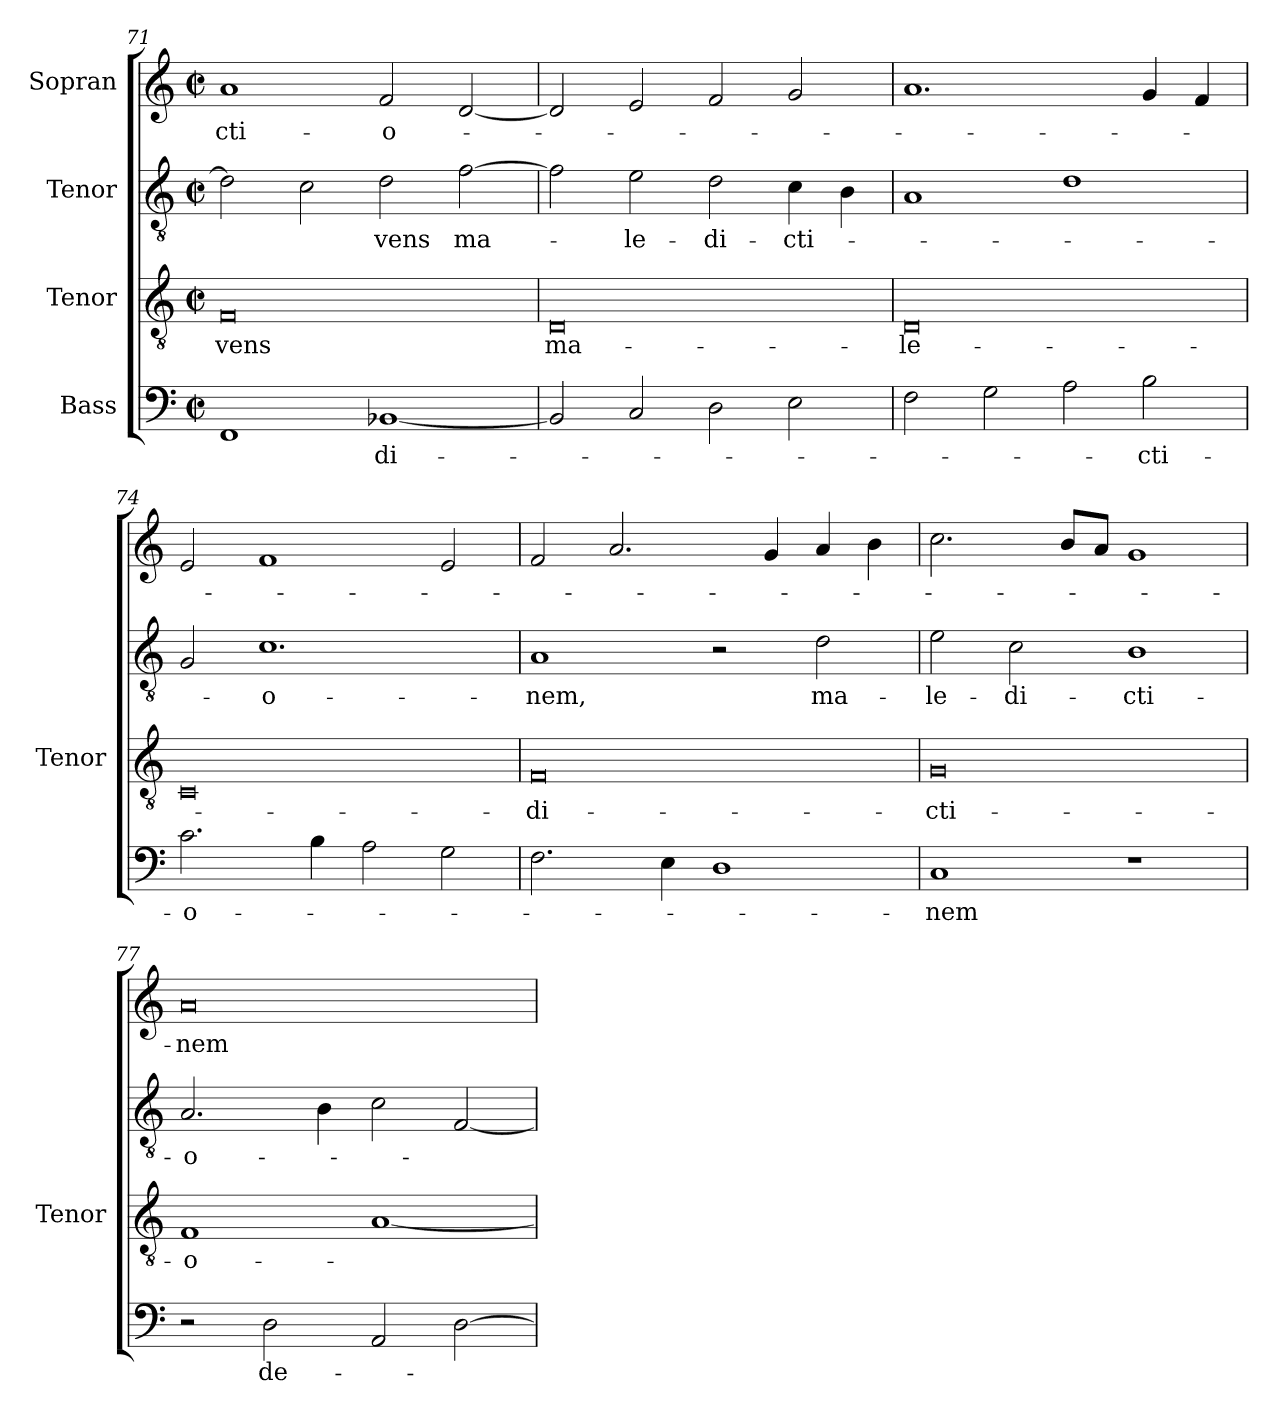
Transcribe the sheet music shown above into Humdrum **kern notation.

**kern	**text	**kern	**text	**kern	**text	**kern	**text
*part4	*part4	*part3	*part3	*part2	*part2	*part1	*part1
*staff4	*staff4	*staff3	*staff3	*staff2	*staff2	*staff1	*staff1
*I"Bass	*	*I"Tenor	*	*I"Tenor	*	*I"Sopran	*
*	*	*I'Tenor	*	*	*	*	*
!!LO:LB:g=z
*clefF4	*	*clefGv2	*	*clefGv2	*	*clefG2	*
*	*	*ITrd7c12	*	*ITrd7c12	*	*	*
*k[]	*	*k[]	*	*k[]	*	*k[]	*
*M2/2	*	*M2/2	*	*M2/2	*	*M2/2	*
*met(c|)	*	*met(c|)	*	*met(c|)	*	*met(c|)	*
=71	=71	=71	=71	=71	=71	=71	=71
!	!	!	!LO:LY:b:color=#000000	!	!	!	!
!	!	!	!	!	!	!	!LO:LY:b:color=#000000
1FFi	.	0FFi	-vens	2Di\]	.	1ai	-cti-
.	.	.	.	2Ci\	.	.	.
!	!LO:LY:b:color=#000000	!	!	!	!	!	!
!	!	!	!	!	!LO:LY:b:color=#000000	!	!
!	!	!	!	!	!	!	!LO:LY:b:color=#000000
[<1BB-Xi	-di-	.	.	2Di\	-vens	2fi/	-o-
!	!	!	!	!	!LO:LY:b:color=#000000	!	!
.	.	.	.	[>2Fi\	ma-	[<2di/	.
=72	=72	=72	=72	=72	=72	=72	=72
!	!	!	!LO:LY:b:color=#000000	!	!	!	!
2BB-i/]	.	0DDi	ma-	2Fi\]	.	2di/]	.
!	!	!	!	!	!LO:LY:b:color=#000000	!	!
2Ci/	.	.	.	2Ei\	-le-	2ei/	.
!	!	!	!	!	!LO:LY:b:color=#000000	!	!
2Di\	.	.	.	2Di\	-di-	2fi/	.
!	!	!	!	!	!LO:LY:b:color=#000000	!	!
2Ei\	.	.	.	4Ci\	-cti-	2gi/	.
.	.	.	.	4BBi\	.	.	.
=73	=73	=73	=73	=73	=73	=73	=73
!	!	!	!LO:LY:b:color=#000000	!	!	!	!
2Fi\	.	0DDi	-le-	1AAi	.	1.ai	.
2Gi\	.	.	.	.	.	.	.
2Ai\	.	.	.	1Di	.	.	.
!	!LO:LY:b:color=#000000	!	!	!	!	!	!
2Bi\	-cti-	.	.	.	.	4gi/	.
.	.	.	.	.	.	4fi/	.
=74	=74	=74	=74	=74	=74	=74	=74
!	!LO:LY:b:color=#000000	!	!	!	!	!	!
2.ci\	-o-	0CCi	.	2GGi/	.	2ei/	.
!	!	!	!	!	!LO:LY:b:color=#000000	!	!
.	.	.	.	1.Ci	-o-	1fi	.
4Bi\	.	.	.	.	.	.	.
2Ai\	.	.	.	.	.	.	.
2Gi\	.	.	.	.	.	2ei/	.
=75	=75	=75	=75	=75	=75	=75	=75
!	!	!	!LO:LY:b:color=#000000	!	!	!	!
!	!	!	!	!	!LO:LY:b:color=#000000	!	!
2.Fi\	.	0FFi	-di-	1AAi	-nem,	2fi/	.
.	.	.	.	.	.	2.ai/	.
4Ei\	.	.	.	.	.	.	.
1Di	.	.	.	2r	.	.	.
.	.	.	.	.	.	4gi/	.
!	!	!	!	!	!LO:LY:b:color=#000000	!	!
.	.	.	.	2Di\	ma-	4ai/	.
.	.	.	.	.	.	4bi\	.
=76	=76	=76	=76	=76	=76	=76	=76
!	!LO:LY:b:color=#000000	!	!	!	!	!	!
!	!	!	!LO:LY:b:color=#000000	!	!	!	!
!	!	!	!	!	!LO:LY:b:color=#000000	!	!
1Ci	-nem	0GGi	-cti-	2Ei\	-le-	2.cci\	.
!	!	!	!	!	!LO:LY:b:color=#000000	!	!
.	.	.	.	2Ci\	-di-	.	.
.	.	.	.	.	.	8bi/L	.
.	.	.	.	.	.	8ai/J	.
!	!	!	!	!	!LO:LY:b:color=#000000	!	!
1r	.	.	.	1BBi	-cti-	1gi	.
=77	=77	=77	=77	=77	=77	=77	=77
!	!	!	!LO:LY:b:color=#000000	!	!	!	!
!	!	!	!	!	!LO:LY:b:color=#000000	!	!
!	!	!	!	!	!	!	!LO:LY:b:color=#000000
2r	.	1FFi	-o-	2.AAi/	-o-	0ai	-nem
!	!LO:LY:b:color=#000000	!	!	!	!	!	!
2Di\	de-	.	.	.	.	.	.
.	.	.	.	4BBi\	.	.	.
2AAi/	.	[<1AAi	.	2Ci\	.	.	.
[>2Di\	.	.	.	[<2FFi/	.	.	.
=	=	=	=	=	=	=	=
*-	*-	*-	*-	*-	*-	*-	*-
